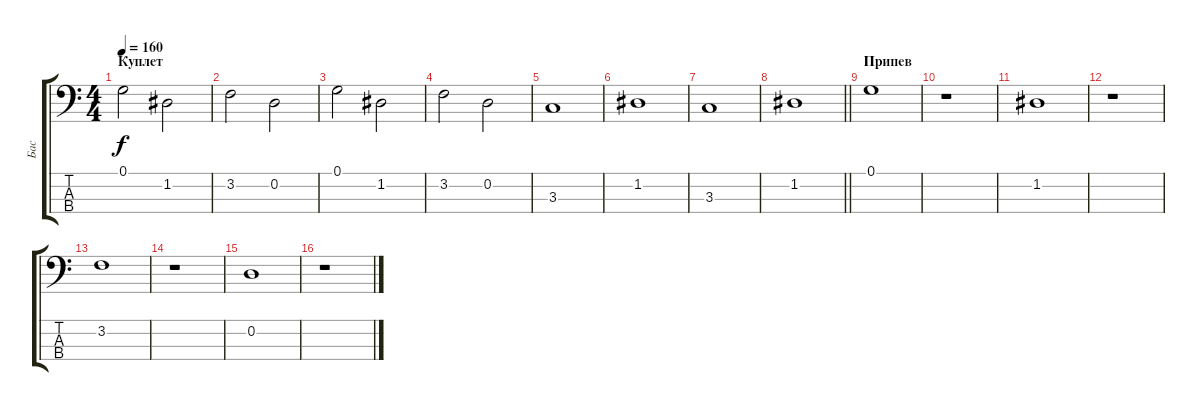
\track ("Бас" "Бас") {instrument electricbassfinger}
\staff {score tabs}
\tuning (G2 D2 A1 E1) {hide}
\ts (4 4)
\section ("" "Куплет")
\tempo 160
\clef f4
\ks c
0.1.2{dy f} 1.2.2 |
3.2.2 0.2.2 |
0.1.2 1.2.2 |
3.2.2 0.2.2 |
3.3.1 |
1.2.1 |
3.3.1 |
\barLineRight lightlight
1.2.1 |
\section ("" "Припев")
0.1.1 |
r.1 |
1.2.1 |
r.1 |
3.2.1 |
r.1 |
0.2.1 |
r.1
